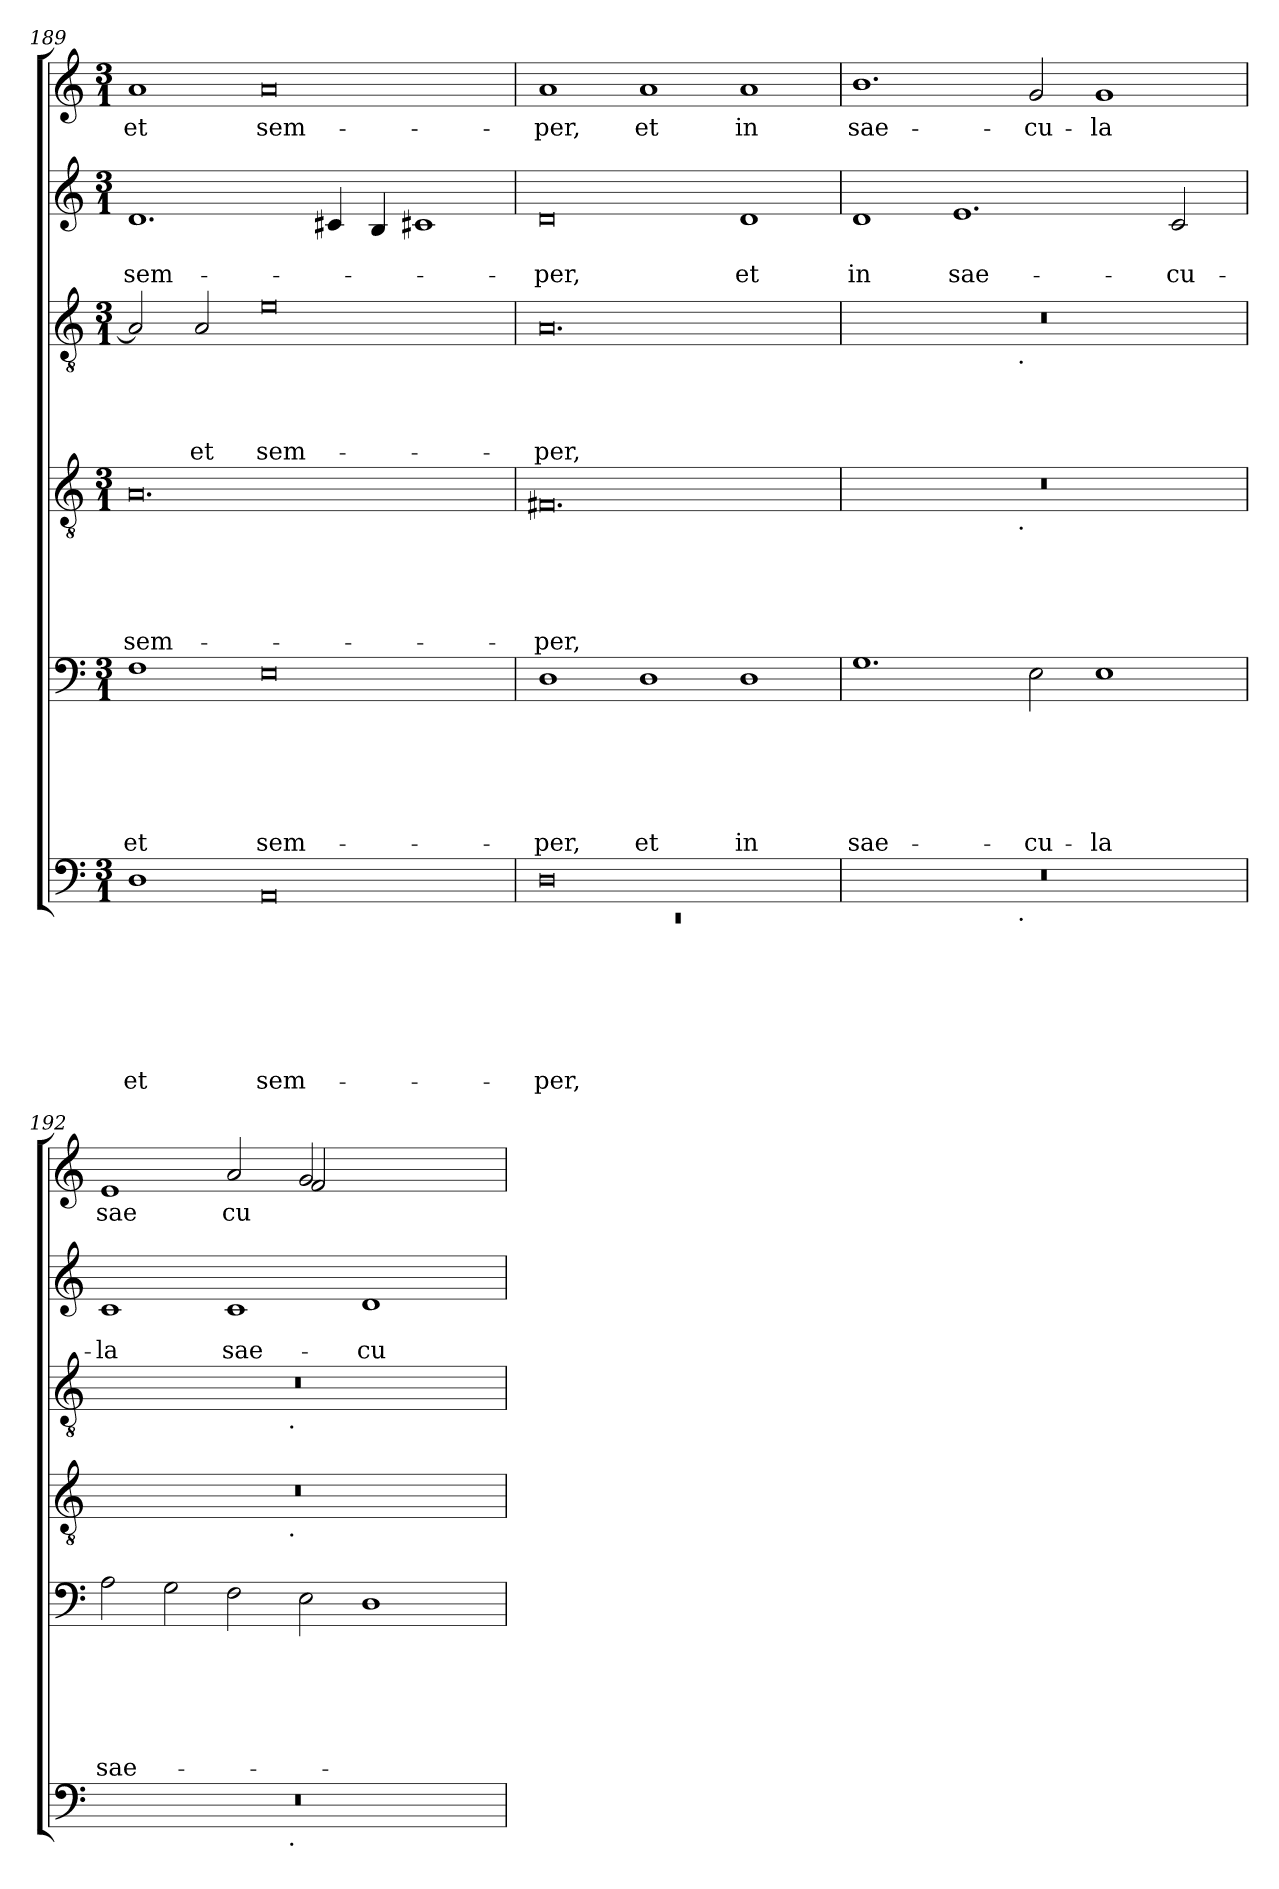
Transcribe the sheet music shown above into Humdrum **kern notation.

**kern	**text	**text	**text	**text	**text	**text	**text	**kern	**text	**text	**text	**text	**text	**text	**kern	**text	**text	**text	**text	**text	**kern	**text	**text	**text	**text	**kern	**text	**text	**kern	**text
*part6	*part6	*part6	*part6	*part6	*part6	*part6	*part6	*part5	*part5	*part5	*part5	*part5	*part5	*part5	*part4	*part4	*part4	*part4	*part4	*part4	*part3	*part3	*part3	*part3	*part3	*part2	*part2	*part2	*part1	*part1
*staff6	*staff6	*staff6	*staff6	*staff6	*staff6	*staff6	*staff6	*staff5	*staff5	*staff5	*staff5	*staff5	*staff5	*staff5	*staff4	*staff4	*staff4	*staff4	*staff4	*staff4	*staff3	*staff3	*staff3	*staff3	*staff3	*staff2	*staff2	*staff2	*staff1	*staff1
*clefF4	*	*	*	*	*	*	*	*clefF4	*	*	*	*	*	*	*clefGv2	*	*	*	*	*	*clefGv2	*	*	*	*	*clefG2	*	*	*clefG2	*
*k[]	*	*	*	*	*	*	*	*k[]	*	*	*	*	*	*	*k[]	*	*	*	*	*	*k[]	*	*	*	*	*k[]	*	*	*k[]	*
*C:	*	*	*	*	*	*	*	*C:	*	*	*	*	*	*	*C:	*	*	*	*	*	*C:	*	*	*	*	*C:	*	*	*C:	*
*M3/1	*	*	*	*	*	*	*	*M3/1	*	*	*	*	*	*	*M3/1	*	*	*	*	*	*M3/1	*	*	*	*	*M3/1	*	*	*M3/1	*
=189	=189	=189	=189	=189	=189	=189	=189	=189	=189	=189	=189	=189	=189	=189	=189	=189	=189	=189	=189	=189	=189	=189	=189	=189	=189	=189	=189	=189	=189	=189
!	!	!	!	!	!	!	!LO:LY:b	!	!	!	!	!	!	!LO:LY:b	!	!	!	!	!	!LO:LY:b	!	!	!	!	!	!	!	!LO:LY:b	!	!LO:LY:b
1D	.	.	.	.	.	.	et	1F	.	.	.	.	.	et	0.A	.	.	.	.	sem-	2A/]	.	.	.	.	1.d	.	sem-	1a	et
!	!	!	!	!	!	!	!	!	!	!	!	!	!	!	!	!	!	!	!	!	!	!	!	!	!LO:LY:b	!	!	!	!	!
.	.	.	.	.	.	.	.	.	.	.	.	.	.	.	.	.	.	.	.	.	2A/	.	.	.	et	.	.	.	.	.
!	!	!	!	!	!	!	!LO:LY:b	!	!	!	!	!	!	!LO:LY:b	!	!	!	!	!	!	!	!	!	!	!LO:LY:b	!	!	!	!	!LO:LY:b
0AA	.	.	.	.	.	.	sem-	0E	.	.	.	.	.	sem-	.	.	.	.	.	.	0e	.	.	.	sem-	.	.	.	0a	sem-
.	.	.	.	.	.	.	.	.	.	.	.	.	.	.	.	.	.	.	.	.	.	.	.	.	.	4c#X/	.	.	.	.
.	.	.	.	.	.	.	.	.	.	.	.	.	.	.	.	.	.	.	.	.	.	.	.	.	.	4B/	.	.	.	.
.	.	.	.	.	.	.	.	.	.	.	.	.	.	.	.	.	.	.	.	.	.	.	.	.	.	1c#X	.	.	.	.
=190	=190	=190	=190	=190	=190	=190	=190	=190	=190	=190	=190	=190	=190	=190	=190	=190	=190	=190	=190	=190	=190	=190	=190	=190	=190	=190	=190	=190	=190	=190
*^	*	*	*	*	*	*	*	*	*	*	*	*	*	*	*	*	*	*	*	*	*	*	*	*	*	*	*	*	*	*
!	!LO:N:vis=1	!	!	!	!	!	!	!LO:LY:b	!	!	!	!	!	!	!LO:LY:b	!	!	!	!	!	!LO:LY:b	!	!	!	!	!LO:LY:b	!	!	!LO:LY:b	!	!LO:LY:b
0D	0.rEE	.	.	.	.	.	.	-per,	1D	.	.	.	.	.	-per,	0.F#X	.	.	.	.	-per,	0.A	.	.	.	-per,	0d	.	-per,	1a	-per,
!	!	!	!	!	!	!	!	!	!	!	!	!	!	!	!LO:LY:b	!	!	!	!	!	!	!	!	!	!	!	!	!	!	!	!LO:LY:b
.	.	.	.	.	.	.	.	.	1D	.	.	.	.	.	et	.	.	.	.	.	.	.	.	.	.	.	.	.	.	1a	et
!	!	!	!	!	!	!	!	!	!	!	!	!	!	!	!LO:LY:b	!	!	!	!	!	!	!	!	!	!	!	!	!	!LO:LY:b	!	!LO:LY:b
1ryy	.	.	.	.	.	.	.	.	1D	.	.	.	.	.	in	.	.	.	.	.	.	.	.	.	.	.	1d	.	et	1a	in
=191	=191	=191	=191	=191	=191	=191	=191	=191	=191	=191	=191	=191	=191	=191	=191	=191	=191	=191	=191	=191	=191	=191	=191	=191	=191	=191	=191	=191	=191	=191	=191
!	!	!	!	!	!	!	!	!	!	!	!	!	!	!	!LO:LY:b	!	!	!	!	!	!	!	!	!	!	!	!	!	!LO:LY:b	!	!LO:LY:b
*	*	*	*	*	*	*	*	*	*	*	*	*	*	*	*	*^	*	*	*	*	*	*^	*	*	*	*	*	*	*	*	*
0.r	1ryy	.	.	.	.	.	.	.	1.G	.	.	.	.	.	sae-	0.r	1ryy	.	.	.	.	.	0.r	1ryy	.	.	.	.	1d	.	in	1.b	sae-
!	!	!	!	!	!	!	!	!	!	!	!	!	!	!	!	!	!	!	!	!	!	!	!	!	!	!	!	!	!	!	!LO:LY:b	!	!
.	4...ryy	.	.	.	.	.	.	.	.	.	.	.	.	.	.	.	4...ryy	.	.	.	.	.	.	4...ryy	.	.	.	.	1.e	.	sae-	.	.
!	!	!	!	!	!	!	!	!	!	!	!	!	!	!	!	!	!	!	!	!	!	!	!	!LO:TX:b:t=.	!	!	!	!	!	!	!	!	!
!	!	!	!	!	!	!	!	!	!	!	!	!	!	!	!	!	!LO:TX:b:t=.	!	!	!	!	!	!	!	!	!	!	!	!	!	!	!	!
!	!LO:TX:b:t=.	!	!	!	!	!	!	!	!	!	!	!	!	!	!	!	!	!	!	!	!	!	!	!	!	!	!	!	!	!	!	!	!
.	1ryy	.	.	.	.	.	.	.	.	.	.	.	.	.	.	.	1ryy	.	.	.	.	.	.	1ryy	.	.	.	.	.	.	.	.	.
!	!	!	!	!	!	!	!	!	!	!	!	!	!	!	!LO:LY:b	!	!	!	!	!	!	!	!	!	!	!	!	!	!	!	!	!	!LO:LY:b
.	.	.	.	.	.	.	.	.	2E\	.	.	.	.	.	-cu-	.	.	.	.	.	.	.	.	.	.	.	.	.	.	.	.	2g/	-cu-
!	!	!	!	!	!	!	!	!	!	!	!	!	!	!	!LO:LY:b	!	!	!	!	!	!	!	!	!	!	!	!	!	!	!	!	!	!LO:LY:b
.	.	.	.	.	.	.	.	.	1E	.	.	.	.	.	-la	.	.	.	.	.	.	.	.	.	.	.	.	.	.	.	.	1g	-la
.	2ryy	.	.	.	.	.	.	.	.	.	.	.	.	.	.	.	2ryy	.	.	.	.	.	.	2ryy	.	.	.	.	.	.	.	.	.
!	!	!	!	!	!	!	!	!	!	!	!	!	!	!	!	!	!	!	!	!	!	!	!	!	!	!	!	!	!	!	!LO:LY:b	!	!
.	.	.	.	.	.	.	.	.	.	.	.	.	.	.	.	.	.	.	.	.	.	.	.	.	.	.	.	.	2c/	.	-cu-	.	.
.	32ryy	.	.	.	.	.	.	.	.	.	.	.	.	.	.	.	32ryy	.	.	.	.	.	.	32ryy	.	.	.	.	.	.	.	.	.
=192	=192	=192	=192	=192	=192	=192	=192	=192	=192	=192	=192	=192	=192	=192	=192	=192	=192	=192	=192	=192	=192	=192	=192	=192	=192	=192	=192	=192	=192	=192	=192	=192	=192
!	!	!	!	!	!	!	!	!	!	!	!	!	!	!	!LO:LY:b	!	!	!	!	!	!	!	!	!	!	!	!	!	!	!	!LO:LY:b	!	!LO:LY:b
*	*	*	*	*	*	*	*	*	*	*	*	*	*	*	*	*	*	*	*	*	*	*	*	*	*	*	*	*	*	*	*	*^	*
*	*	*	*	*	*	*	*	*	*	*	*	*	*	*	*	*	*	*	*	*	*	*	*	*	*	*	*	*	*	*	*	*	*^	*
*	*	*	*	*	*	*	*	*	*	*	*	*	*	*	*	*	*	*	*	*	*	*	*	*	*	*	*	*	*	*	*	*	*	*^	*
0.r	1ryy	.	.	.	.	.	.	.	2A\	.	.	.	.	.	sae-	0.r	1ryy	.	.	.	.	.	0.r	1ryy	.	.	.	.	1c	.	-la	1e	1ryy	1.ryy	1.ryy	sae-
.	.	.	.	.	.	.	.	.	2G\	.	.	.	.	.	.	.	.	.	.	.	.	.	.	.	.	.	.	.	.	.	.	.	.	.	.	.
!	!	!	!	!	!	!	!	!	!	!	!	!	!	!	!	!	!	!	!	!	!	!	!	!	!	!	!	!	!	!	!LO:LY:b	!	!	!	!	!LO:LY:b
.	4...ryy	.	.	.	.	.	.	.	2F\	.	.	.	.	.	.	.	4...ryy	.	.	.	.	.	.	4...ryy	.	.	.	.	1c	.	sae-	1ryy	2a/	.	.	-cu-
!	!	!	!	!	!	!	!	!	!	!	!	!	!	!	!	!	!	!	!	!	!	!	!	!LO:TX:b:t=.	!	!	!	!	!	!	!	!	!	!	!	!
!	!	!	!	!	!	!	!	!	!	!	!	!	!	!	!	!	!LO:TX:b:t=.	!	!	!	!	!	!	!	!	!	!	!	!	!	!	!	!	!	!	!
!	!LO:TX:b:t=.	!	!	!	!	!	!	!	!	!	!	!	!	!	!	!	!	!	!	!	!	!	!	!	!	!	!	!	!	!	!	!	!	!	!	!
.	1ryy	.	.	.	.	.	.	.	.	.	.	.	.	.	.	.	1ryy	.	.	.	.	.	.	1ryy	.	.	.	.	.	.	.	.	.	.	.	.
.	.	.	.	.	.	.	.	.	2E\	.	.	.	.	.	.	.	.	.	.	.	.	.	.	.	.	.	.	.	.	.	.	.	1ryy	2g/	2f/	.
!	!	!	!	!	!	!	!	!	!	!	!	!	!	!	!	!	!	!	!	!	!	!	!	!	!	!	!	!	!	!	!LO:LY:b	!	!	!	!	!
.	.	.	.	.	.	.	.	.	1D	.	.	.	.	.	.	.	.	.	.	.	.	.	.	.	.	.	.	.	1d	.	-cu-	1ryy	.	1ryy	1ryy	.
.	2ryy	.	.	.	.	.	.	.	.	.	.	.	.	.	.	.	2ryy	.	.	.	.	.	.	2ryy	.	.	.	.	.	.	.	.	.	.	.	.
.	.	.	.	.	.	.	.	.	.	.	.	.	.	.	.	.	.	.	.	.	.	.	.	.	.	.	.	.	.	.	.	.	2ryy	.	.	.
.	32ryy	.	.	.	.	.	.	.	.	.	.	.	.	.	.	.	32ryy	.	.	.	.	.	.	32ryy	.	.	.	.	.	.	.	.	.	.	.	.
*	*	*	*	*	*	*	*	*	*	*	*	*	*	*	*	*v	*v	*	*	*	*	*	*	*	*	*	*	*	*	*	*	*v	*v	*v	*v	*
*v	*v	*	*	*	*	*	*	*	*	*	*	*	*	*	*	*	*	*	*	*	*	*v	*v	*	*	*	*	*	*	*	*	*
=	=	=	=	=	=	=	=	=	=	=	=	=	=	=	=	=	=	=	=	=	=	=	=	=	=	=	=	=	=	=
*-	*-	*-	*-	*-	*-	*-	*-	*-	*-	*-	*-	*-	*-	*-	*-	*-	*-	*-	*-	*-	*-	*-	*-	*-	*-	*-	*-	*-	*-	*-
